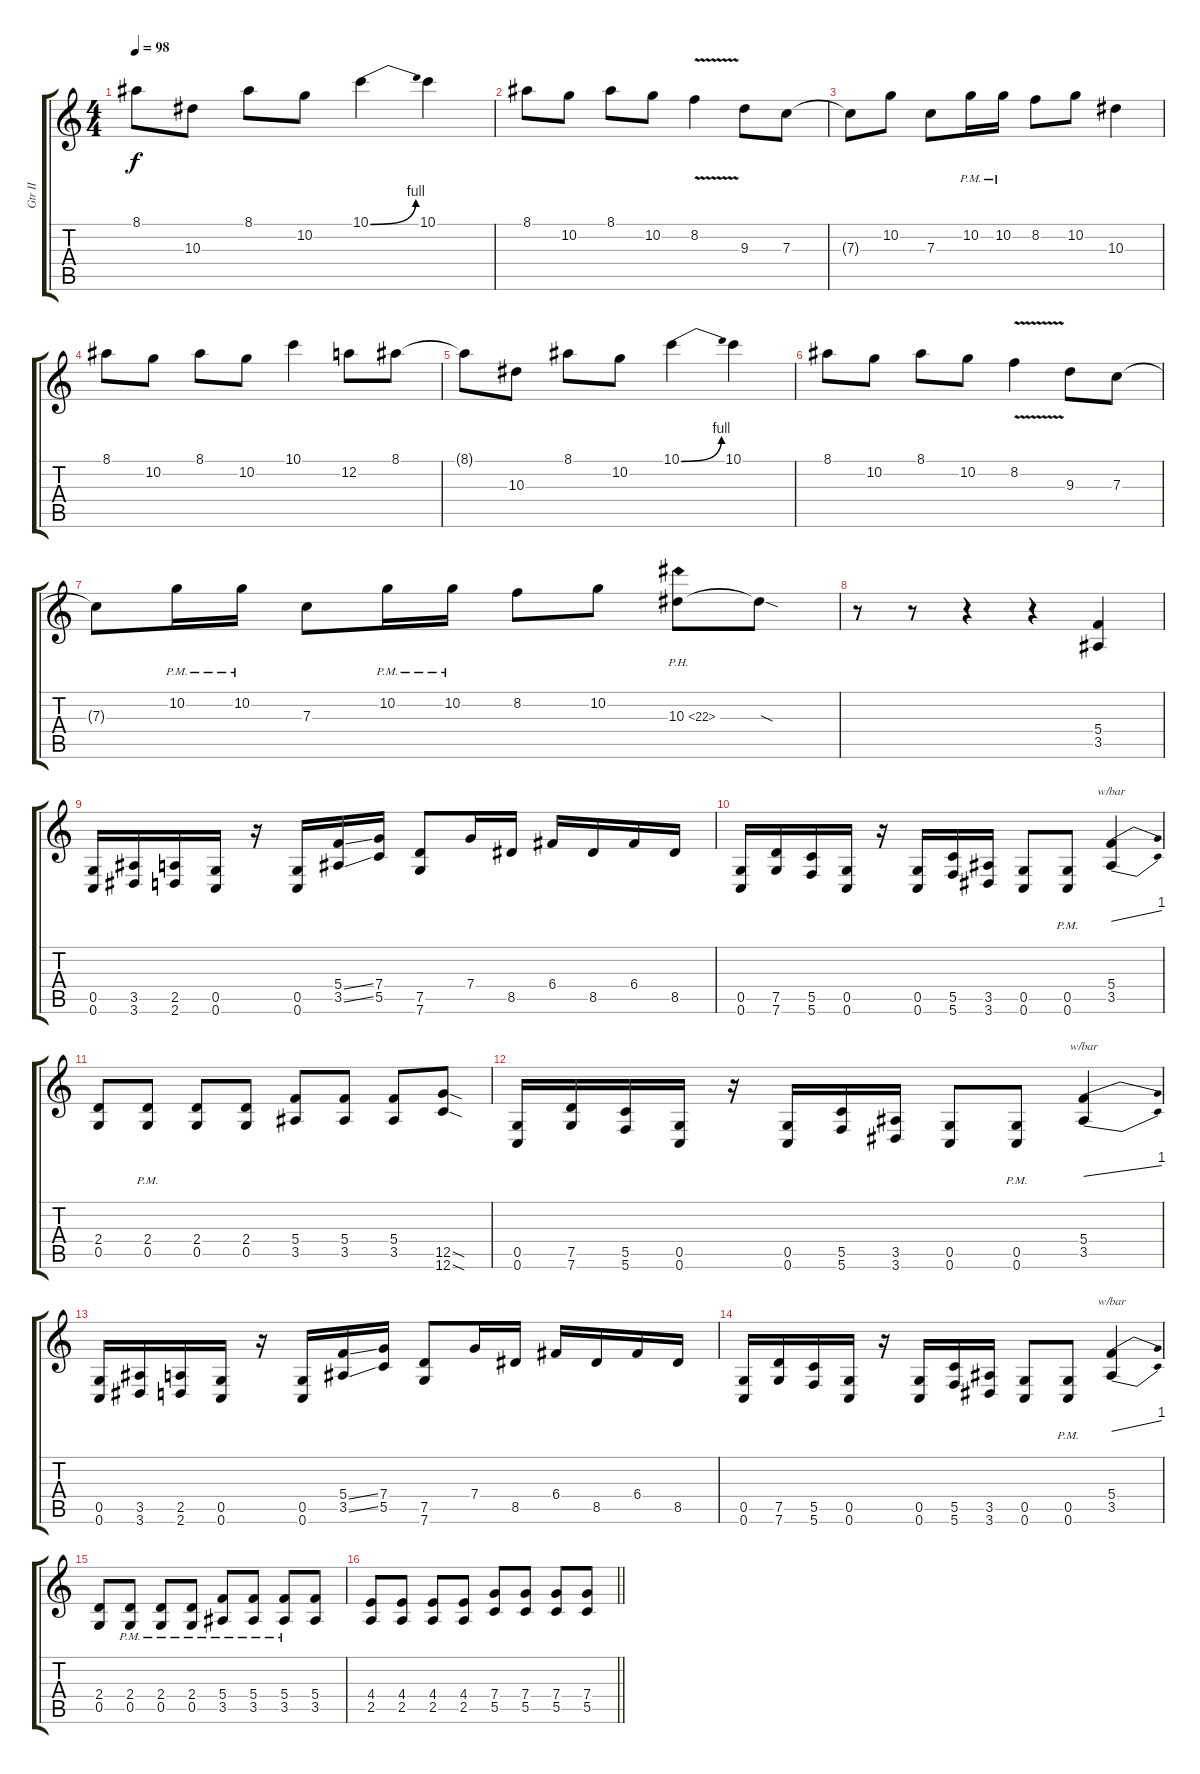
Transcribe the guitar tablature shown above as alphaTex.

\track ("Gtr II" "Gtr II") {instrument distortionguitar}
\staff {score tabs}
\tuning (D4 A3 F3 C3 G2 C2) {hide}
\ts (4 4)
\tempo 98
\clef g2
\ks c
8.1{t}.8{dy f} 10.3.8 8.1.8 10.2.8 10.1{be (bend 0 0 60 4)}.4 10.1.4 |
8.1.8 10.2.8 8.1.8 10.2.8 8.2{v}.4 9.3.8 7.3.8 |
7.3{t}.8 10.2.8 7.3.8 10.2{pm}.16 10.2{pm}.16 8.2.8 10.2.8 10.3.4 |
8.1.8 10.2.8 8.1.8 10.2.8 10.1.4 12.2.8 8.1.8 |
8.1{t}.8 10.3.8 8.1.8 10.2.8 10.1{be (bend 0 0 60 4)}.4 10.1.4 |
8.1.8 10.2.8 8.1.8 10.2.8 8.2{v}.4 9.3.8 7.3.8 |
7.3{t}.8 10.2{pm}.16 10.2{pm}.16 7.3.8 10.2{pm}.16 10.2{pm}.16 8.2.8 10.2.8 10.3{ph 12}.8 10.3{sod t}.8 |
r.8 r.8 r.4 r.4 (5.4 3.5).4 |
(0.5 0.6).16 (3.5 3.6).16 (2.5 2.6).16 (0.5 0.6).16 r.16 (0.5 0.6).16 (5.4{ss} 3.5{ss}).16 (7.4 5.5).16 (7.5 7.6).8 7.4.16 8.5.16 6.4.16 8.5.16 6.4.16 8.5.16 |
(0.5 0.6).16 (7.5 7.6).16 (5.5 5.6).16 (0.5 0.6).16 r.16 (0.5 0.6).16 (5.5 5.6).16 (3.5 3.6).16 (0.5 0.6).8 (0.5{pm} 0.6{pm}).8 (5.4 3.5).4{tbe (dive default 0 0 60 4)} |
(2.4 0.5).8 (2.4{pm} 0.5{pm}).8 (2.4 0.5).8 (2.4 0.5).8 (5.4 3.5).8 (5.4 3.5).8 (5.4 3.5).8 (12.5{sod} 12.6{sod}).8 |
(0.5 0.6).16 (7.5 7.6).16 (5.5 5.6).16 (0.5 0.6).16 r.16 (0.5 0.6).16 (5.5 5.6).16 (3.5 3.6).16 (0.5 0.6).8 (0.5{pm} 0.6{pm}).8 (5.4 3.5).4{tbe (dive default 0 0 60 4)} |
(0.5 0.6).16 (3.5 3.6).16 (2.5 2.6).16 (0.5 0.6).16 r.16 (0.5 0.6).16 (5.4{ss} 3.5{ss}).16 (7.4 5.5).16 (7.5 7.6).8 7.4.16 8.5.16 6.4.16 8.5.16 6.4.16 8.5.16 |
(0.5 0.6).16 (7.5 7.6).16 (5.5 5.6).16 (0.5 0.6).16 r.16 (0.5 0.6).16 (5.5 5.6).16 (3.5 3.6).16 (0.5 0.6).8 (0.5{pm} 0.6{pm}).8 (5.4 3.5).4{tbe (dive default 0 0 60 4)} |
(2.4 0.5).8 (2.4{pm} 0.5{pm}).8 (2.4{pm} 0.5{pm}).8 (2.4{pm} 0.5{pm}).8 (5.4{pm} 3.5{pm}).8 (5.4{pm} 3.5{pm}).8 (5.4{pm} 3.5{pm}).8 (5.4 3.5).8 |
\barLineRight lightlight
(4.4 2.5).8 (4.4 2.5).8 (4.4 2.5).8 (4.4 2.5).8 (7.4 5.5).8 (7.4 5.5).8 (7.4 5.5).8 (7.4 5.5).8
